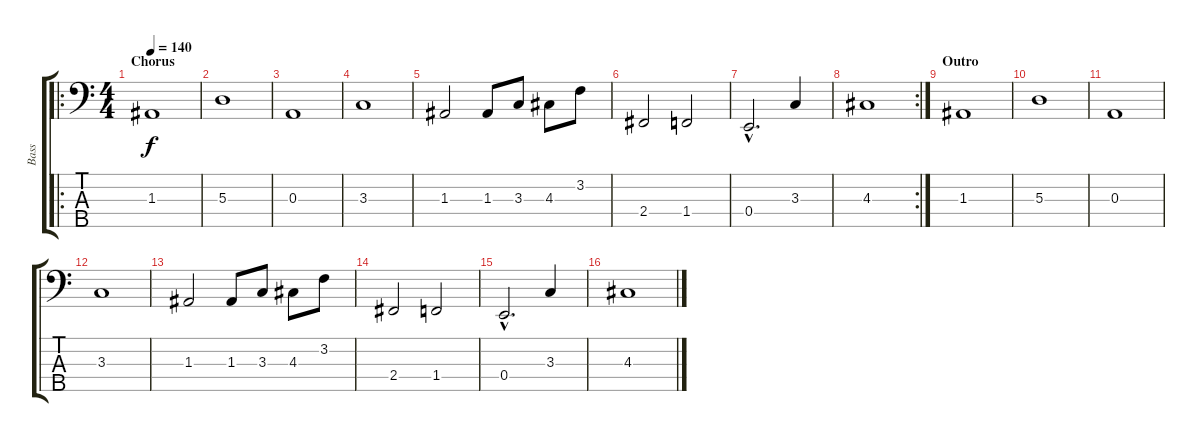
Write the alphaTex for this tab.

\track ("Bass" "Bass") {instrument electricbassfinger}
\staff {score tabs}
\tuning (G2 D2 A1 E1 B0) {hide}
\ro
\ts (4 4)
\section ("" "Chorus")
\tempo 140
\clef f4
\ks c
1.3.1{dy f} |
5.3.1 |
0.3.1 |
3.3.1 |
1.3.2 1.3.8 3.3.8 4.3.8 3.2.8 |
2.4.2 1.4.2 |
0.4{hac}.2{d} 3.3.4 |
\rc 2
4.3.1 |
\section ("" "Outro")
1.3.1 |
5.3.1 |
0.3.1{volume 14} |
3.3.1 |
1.3.2{volume 12} 1.3.8 3.3.8 4.3.8 3.2.8 |
2.4.2 1.4.2 |
0.4{hac}.2{d volume 10} 3.3.4 |
4.3.1
